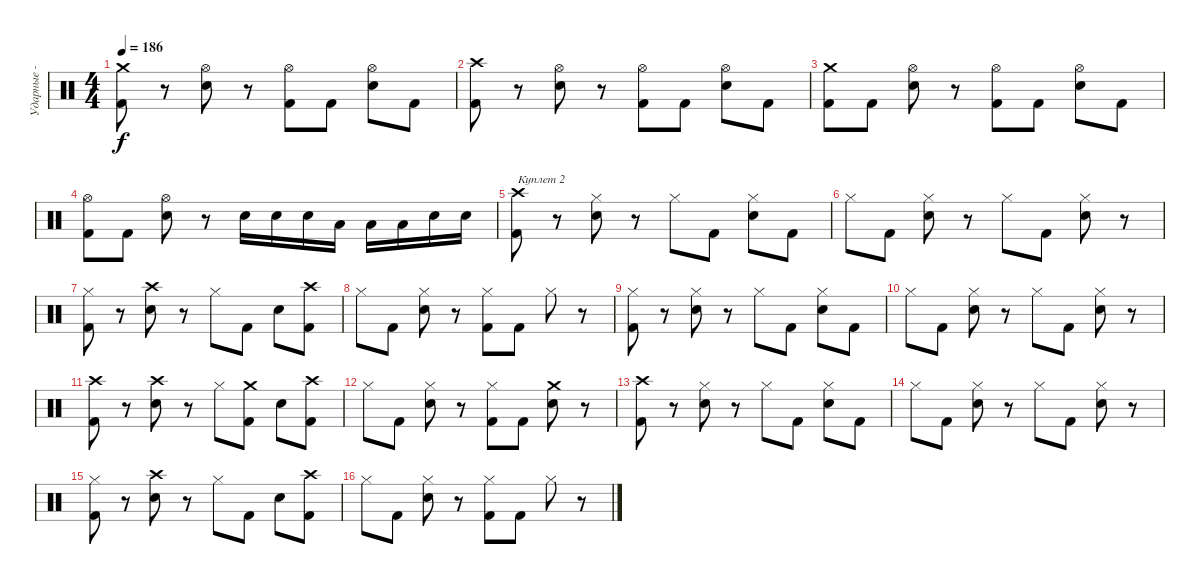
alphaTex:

\track ("Ударные - Тре Кул" "Ударные - ") {instrument percussion}
\staff {score}
\articulation defaults
\ts (4 4)
\tempo 186
\clef neutral
\ks c
("Kick (hit) 2" "Crash medium (hit)").8{dy f} r.8 ("Snare (hit) 2" "Hi-Hat (open)").8 r.8 ("Kick (hit) 2" "Hi-Hat (open)").8 "Kick (hit) 2".8 ("Snare (hit) 2" "Hi-Hat (open)").8 "Kick (hit) 2".8 |
("Kick (hit) 2" "Crash high (hit)").8 r.8 ("Snare (hit) 2" "Hi-Hat (open)").8 r.8 ("Kick (hit) 2" "Hi-Hat (open)").8 "Kick (hit) 2".8 ("Snare (hit) 2" "Hi-Hat (open)").8 "Kick (hit) 2".8 |
("Crash medium (hit)" "Kick (hit) 2").8 "Kick (hit) 2".8 ("Hi-Hat (open)" "Snare (hit) 2").8 r.8 ("Hi-Hat (open)" "Kick (hit) 2").8 "Kick (hit) 2".8 ("Hi-Hat (open)" "Snare (hit) 2").8 "Kick (hit) 2".8 |
("Hi-Hat (open)" "Kick (hit) 2").8 "Kick (hit) 2".8 ("Hi-Hat (open)" "Snare (hit) 2").8 r.8 "Snare (hit) 2".16 "Snare (hit) 2".16 "Snare (hit) 2".16 "Low Tom (hit)".16 "Low Tom (hit)".16 "Low Tom (hit)".16 "Snare (hit) 2".16 "Snare (hit) 2".16 |
("Crash high (hit)" "Kick (hit) 2").8{txt "Куплет 2"} r.8 ("Hi-Hat (closed)" "Snare (hit) 2").8 r.8 "Hi-Hat (closed)".8 "Kick (hit) 2".8 ("Hi-Hat (closed)" "Snare (hit) 2").8 "Kick (hit) 2".8 |
"Hi-Hat (closed)".8 "Kick (hit) 2".8 ("Hi-Hat (closed)" "Snare (hit) 2").8 r.8 "Hi-Hat (closed)".8 "Kick (hit) 2".8 ("Hi-Hat (closed)" "Snare (hit) 2").8 r.8 |
("Hi-Hat (closed)" "Kick (hit) 2").8 r.8 ("Crash high (hit)" "Snare (hit) 2").8 r.8 "Hi-Hat (closed)".8 "Kick (hit) 2".8 "Snare (hit) 2".8 ("Crash high (hit)" "Kick (hit) 2").8 |
"Hi-Hat (closed)".8 "Kick (hit) 2".8 ("Hi-Hat (closed)" "Snare (hit) 2").8 r.8 ("Hi-Hat (closed)" "Kick (hit) 2").8 "Kick (hit) 2".8 "Hi-Hat (closed)".8 r.8 |
("Kick (hit) 2" "Hi-Hat (closed)").8 r.8 ("Snare (hit) 2" "Hi-Hat (closed)").8 r.8 "Hi-Hat (closed)".8 "Kick (hit) 2".8 ("Snare (hit) 2" "Hi-Hat (closed)").8 "Kick (hit) 2".8 |
"Hi-Hat (closed)".8 "Kick (hit) 2".8 ("Snare (hit) 2" "Hi-Hat (closed)").8 r.8 "Hi-Hat (closed)".8 "Kick (hit) 2".8 ("Snare (hit) 2" "Hi-Hat (closed)").8 r.8 |
("Crash high (hit)" "Kick (hit) 2").8 r.8 ("Crash high (hit)" "Snare (hit) 2").8 r.8 "Hi-Hat (closed)".8 ("Crash medium (hit)" "Kick (hit) 2").8 "Snare (hit) 2".8 ("Crash high (hit)" "Kick (hit) 2").8 |
"Hi-Hat (closed)".8 "Kick (hit) 2".8 ("Snare (hit) 2" "Hi-Hat (closed)").8 r.8 ("Kick (hit) 2" "Hi-Hat (closed)").8 "Kick (hit) 2".8 ("Crash medium (hit)" "Snare (hit) 2").8 r.8 |
("Kick (hit) 2" "Crash high (hit)").8 r.8 ("Snare (hit) 2" "Hi-Hat (closed)").8 r.8 "Hi-Hat (closed)".8 "Kick (hit) 2".8 ("Snare (hit) 2" "Hi-Hat (closed)").8 "Kick (hit) 2".8 |
"Hi-Hat (closed)".8 "Kick (hit) 2".8 ("Snare (hit) 2" "Hi-Hat (closed)").8 r.8 "Hi-Hat (closed)".8 "Kick (hit) 2".8 ("Snare (hit) 2" "Hi-Hat (closed)").8 r.8 |
("Kick (hit) 2" "Hi-Hat (closed)").8 r.8 ("Crash high (hit)" "Snare (hit) 2").8 r.8 "Hi-Hat (closed)".8 "Kick (hit) 2".8 "Snare (hit) 2".8 ("Crash high (hit)" "Kick (hit) 2").8 |
"Hi-Hat (closed)".8 "Kick (hit) 2".8 ("Snare (hit) 2" "Hi-Hat (closed)").8 r.8 ("Kick (hit) 2" "Hi-Hat (closed)").8 "Kick (hit) 2".8 "Hi-Hat (closed)".8 r.8
